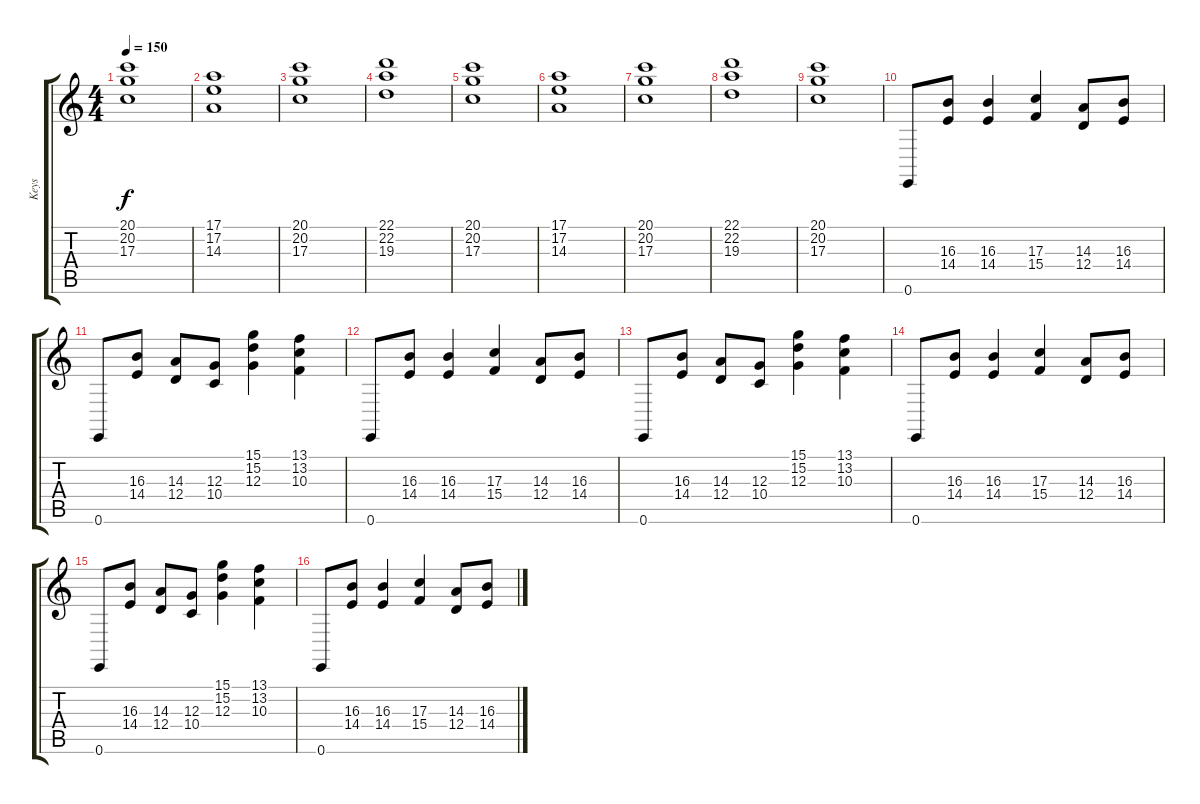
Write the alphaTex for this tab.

\track ("Keys" "Keys") {instrument harpsichord}
\staff {score tabs}
\tuning (E4 B3 G3 D3 A2 E2) {hide}
\ts (4 4)
\tempo 150
\clef g2
\ks c
(20.1 20.2 17.3).1{dy f} |
(17.1 17.2 14.3).1 |
(20.1 20.2 17.3).1 |
(22.1 22.2 19.3).1 |
(20.1 20.2 17.3).1 |
(17.1 17.2 14.3).1 |
(20.1 20.2 17.3).1 |
(22.1 22.2 19.3).1 |
(20.1 20.2 17.3).1 |
0.6.8 (16.3 14.4).8 (16.3 14.4).4 (17.3 15.4).4 (14.3 12.4).8 (16.3 14.4).8 |
0.6.8 (16.3 14.4).8 (14.3 12.4).8 (12.3 10.4).8 (15.1 15.2 12.3).4 (13.1 13.2 10.3).4 |
0.6.8 (16.3 14.4).8 (16.3 14.4).4 (17.3 15.4).4 (14.3 12.4).8 (16.3 14.4).8 |
0.6.8 (16.3 14.4).8 (14.3 12.4).8 (12.3 10.4).8 (15.1 15.2 12.3).4 (13.1 13.2 10.3).4 |
0.6.8 (16.3 14.4).8 (16.3 14.4).4 (17.3 15.4).4 (14.3 12.4).8 (16.3 14.4).8 |
0.6.8 (16.3 14.4).8 (14.3 12.4).8 (12.3 10.4).8 (15.1 15.2 12.3).4 (13.1 13.2 10.3).4 |
0.6.8 (16.3 14.4).8 (16.3 14.4).4 (17.3 15.4).4 (14.3 12.4).8 (16.3 14.4).8
